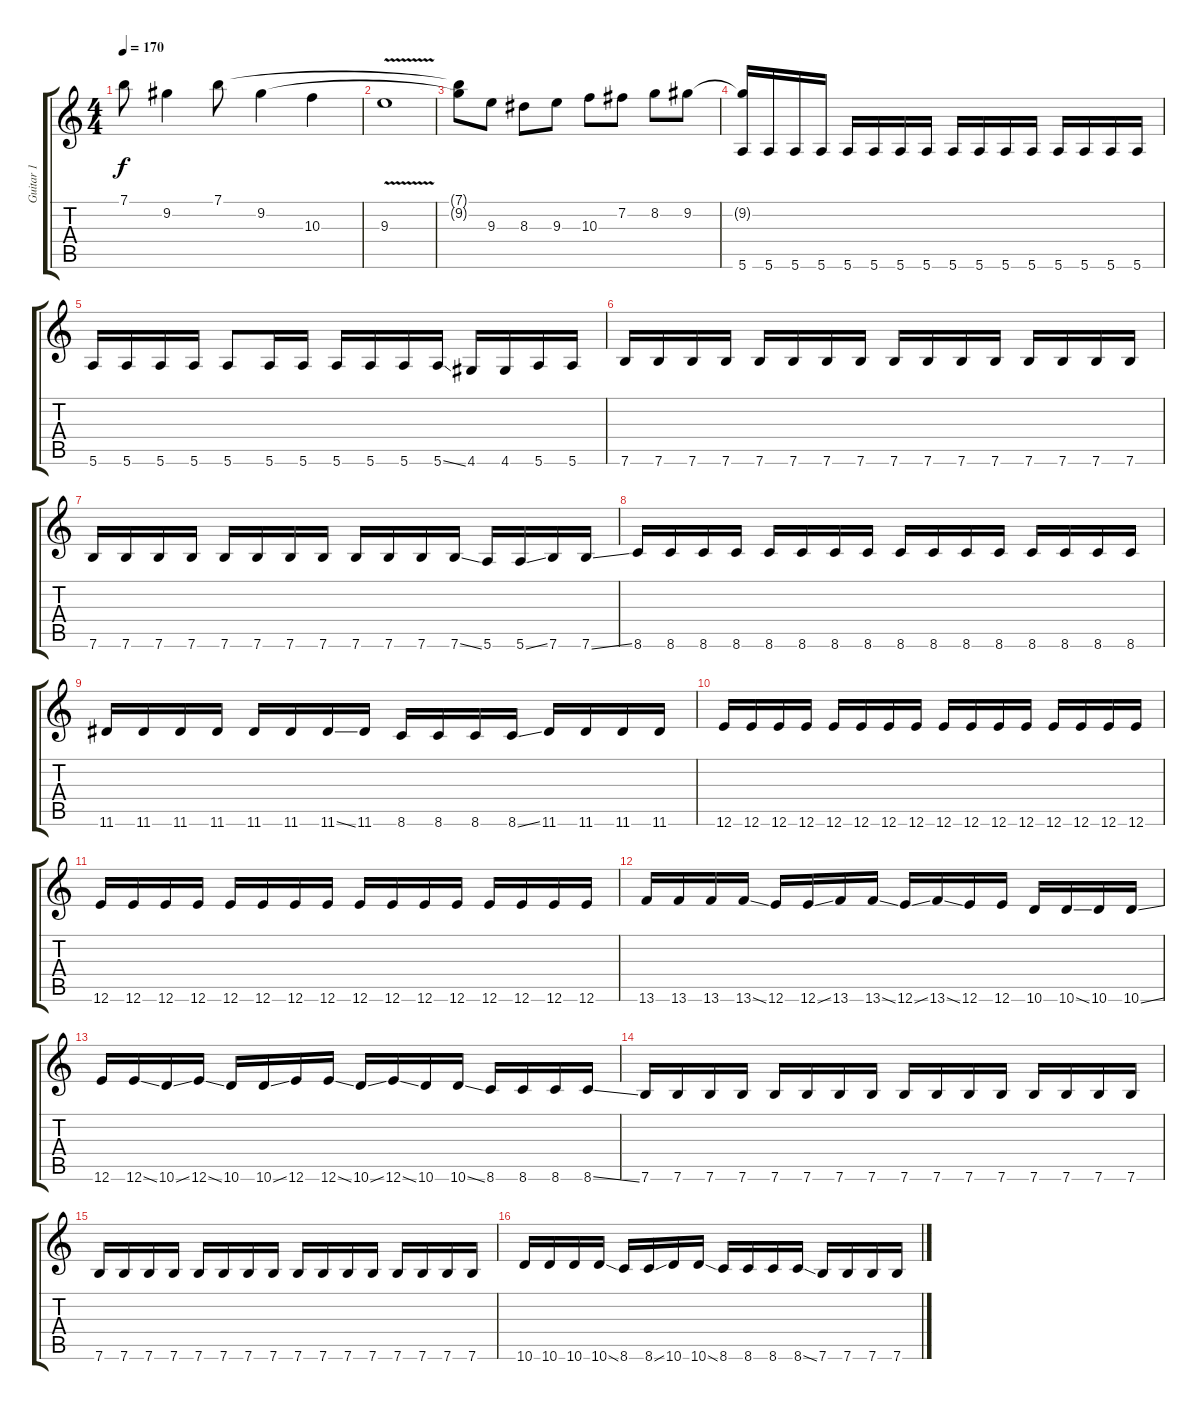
\track ("Guitar 1" "Guitar 1") {instrument acousticguitarnylon}
\staff {score tabs}
\tuning (E4 B3 G3 D3 A2 E2) {hide}
\ts (4 4)
\tempo 170
\clef g2
\ks c
7.1.8{dy f} 9.2.4 7.1.8 9.2.4 10.3.4 |
9.3{v}.1 |
(7.1{t} 9.2{t}).8 9.3.8 8.3.8 9.3.8 10.3.8 7.2.8 8.2.8 9.2.8 |
(9.2{t} 5.6).16 5.6.16 5.6.16 5.6.16 5.6.16 5.6.16 5.6.16 5.6.16 5.6.16 5.6.16 5.6.16 5.6.16 5.6.16 5.6.16 5.6.16 5.6.16 |
5.6.16 5.6.16 5.6.16 5.6.16 5.6.8 5.6.16 5.6.16 5.6.16 5.6.16 5.6.16 5.6{ss}.16 4.6.16 4.6.16 5.6.16 5.6.16 |
7.6.16 7.6.16 7.6.16 7.6.16 7.6.16 7.6.16 7.6.16 7.6.16 7.6.16 7.6.16 7.6.16 7.6.16 7.6.16 7.6.16 7.6.16 7.6.16 |
7.6.16 7.6.16 7.6.16 7.6.16 7.6.16 7.6.16 7.6.16 7.6.16 7.6.16 7.6.16 7.6.16 7.6{ss}.16 5.6.16 5.6{ss}.16 7.6.16 7.6{ss}.16 |
8.6.16 8.6.16 8.6.16 8.6.16 8.6.16 8.6.16 8.6.16 8.6.16 8.6.16 8.6.16 8.6.16 8.6.16 8.6.16 8.6.16 8.6.16 8.6.16 |
11.6.16 11.6.16 11.6.16 11.6.16 11.6.16 11.6.16 11.6{ss}.16 11.6.16 8.6.16 8.6.16 8.6.16 8.6{ss}.16 11.6.16 11.6.16 11.6.16 11.6.16 |
12.6.16 12.6.16 12.6.16 12.6.16 12.6.16 12.6.16 12.6.16 12.6.16 12.6.16 12.6.16 12.6.16 12.6.16 12.6.16 12.6.16 12.6.16 12.6.16 |
12.6.16 12.6.16 12.6.16 12.6.16 12.6.16 12.6.16 12.6.16 12.6.16 12.6.16 12.6.16 12.6.16 12.6.16 12.6.16 12.6.16 12.6.16 12.6.16 |
13.6.16 13.6.16 13.6.16 13.6{ss}.16 12.6.16 12.6{ss}.16 13.6.16 13.6{ss}.16 12.6{ss}.16 13.6{ss}.16 12.6.16 12.6.16 10.6.16 10.6{ss}.16 10.6.16 10.6{ss}.16 |
12.6.16 12.6{ss}.16 10.6{ss}.16 12.6{ss}.16 10.6.16 10.6{ss}.16 12.6.16 12.6{ss}.16 10.6{ss}.16 12.6{ss}.16 10.6.16 10.6{ss}.16 8.6.16 8.6.16 8.6.16 8.6{ss}.16 |
7.6.16 7.6.16 7.6.16 7.6.16 7.6.16 7.6.16 7.6.16 7.6.16 7.6.16 7.6.16 7.6.16 7.6.16 7.6.16 7.6.16 7.6.16 7.6.16 |
7.6.16 7.6.16 7.6.16 7.6.16 7.6.16 7.6.16 7.6.16 7.6.16 7.6.16 7.6.16 7.6.16 7.6.16 7.6.16 7.6.16 7.6.16 7.6.16 |
10.6.16 10.6.16 10.6.16 10.6{ss}.16 8.6.16 8.6{ss}.16 10.6.16 10.6{ss}.16 8.6.16 8.6.16 8.6.16 8.6{ss}.16 7.6.16 7.6.16 7.6.16 7.6.16
